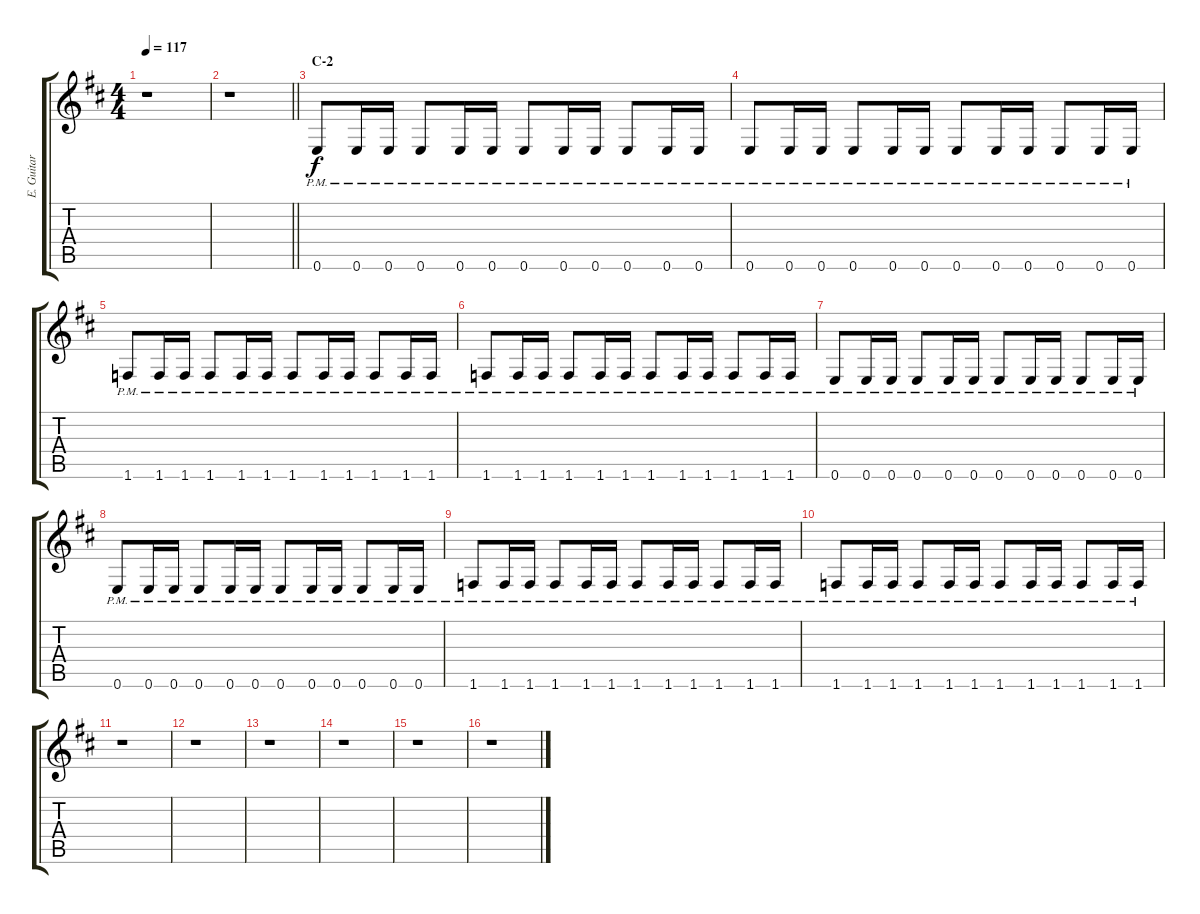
\track ("E. Guitar II" "E. Guitar ") {instrument overdrivenguitar}
\staff {score tabs}
\tuning (E4 B3 G3 D3 A2 E2) {hide}
\ts (4 4)
\tempo 117
\clef g2
\ks d
r.1{dy f} |
\barLineRight lightlight
r.1 |
\section ("" "C-2")
0.6{pm}.8 0.6{pm}.16 0.6{pm}.16 0.6{pm}.8 0.6{pm}.16 0.6{pm}.16 0.6{pm}.8 0.6{pm}.16 0.6{pm}.16 0.6{pm}.8 0.6{pm}.16 0.6{pm}.16 |
0.6{pm}.8 0.6{pm}.16 0.6{pm}.16 0.6{pm}.8 0.6{pm}.16 0.6{pm}.16 0.6{pm}.8 0.6{pm}.16 0.6{pm}.16 0.6{pm}.8 0.6{pm}.16 0.6{pm}.16 |
1.6{pm}.8 1.6{pm}.16 1.6{pm}.16 1.6{pm}.8 1.6{pm}.16 1.6{pm}.16 1.6{pm}.8 1.6{pm}.16 1.6{pm}.16 1.6{pm}.8 1.6{pm}.16 1.6{pm}.16 |
1.6{pm}.8 1.6{pm}.16 1.6{pm}.16 1.6{pm}.8 1.6{pm}.16 1.6{pm}.16 1.6{pm}.8 1.6{pm}.16 1.6{pm}.16 1.6{pm}.8 1.6{pm}.16 1.6{pm}.16 |
0.6{pm}.8 0.6{pm}.16 0.6{pm}.16 0.6{pm}.8 0.6{pm}.16 0.6{pm}.16 0.6{pm}.8 0.6{pm}.16 0.6{pm}.16 0.6{pm}.8 0.6{pm}.16 0.6{pm}.16 |
0.6{pm}.8 0.6{pm}.16 0.6{pm}.16 0.6{pm}.8 0.6{pm}.16 0.6{pm}.16 0.6{pm}.8 0.6{pm}.16 0.6{pm}.16 0.6{pm}.8 0.6{pm}.16 0.6{pm}.16 |
1.6{pm}.8 1.6{pm}.16 1.6{pm}.16 1.6{pm}.8 1.6{pm}.16 1.6{pm}.16 1.6{pm}.8 1.6{pm}.16 1.6{pm}.16 1.6{pm}.8 1.6{pm}.16 1.6{pm}.16 |
1.6{pm}.8 1.6{pm}.16 1.6{pm}.16 1.6{pm}.8 1.6{pm}.16 1.6{pm}.16 1.6{pm}.8 1.6{pm}.16 1.6{pm}.16 1.6{pm}.8 1.6{pm}.16 1.6{pm}.16 |
r.1 |
r.1 |
r.1 |
r.1 |
r.1 |
r.1
